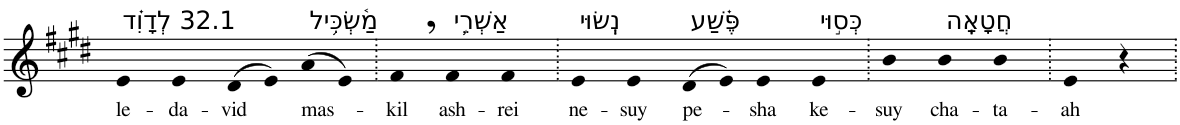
**kern	**text
*part1	*part1
*staff1	*staff1
*I"Piano	*
*I'Pno	*
*clefG2	*
*k[f#c#g#d#]	*
*E:	*
=1	=1
!LO:TX:a:t=32.1 לְדָוִ֗ד	!
!	!LO:LY:b
4e	le-
!	!LO:LY:b
4e	-da-
!	!LO:LY:b
(>8d#	-vid
8e)	.
!LO:TX:a:t=מַ֫שְׂכִּ֥יל	!
!	!LO:LY:b
(>8a	mas-
8e)	.
=2.	=2.
!	!LO:LY:b
4f#,	-kil
!LO:TX:a:t=אַשְׁרֵ֥י	!
!	!LO:LY:b
4f#	ash-
!	!LO:LY:b
4f#	-rei
=3.	=3.
!LO:TX:a:t=נְֽשׂוּי	!
!	!LO:LY:b
4e	ne-
!	!LO:LY:b
4e	-suy
!LO:TX:a:t=פֶּ֗שַׁע	!
!	!LO:LY:b
(>8d#	pe-
8e)	.
!	!LO:LY:b
4e	-sha
!LO:TX:a:t=כְּס֣וּי	!
!	!LO:LY:b
4e	ke-
=4.	=4.
!	!LO:LY:b
4b	-suy
!LO:TX:a:t=חֲטָאָֽה	!
!	!LO:LY:b
4b	cha-
!	!LO:LY:b
4b	-ta-
=5.	=5.
!	!LO:LY:b
4e	-ah
4r	.
=.	=.
*-	*-
